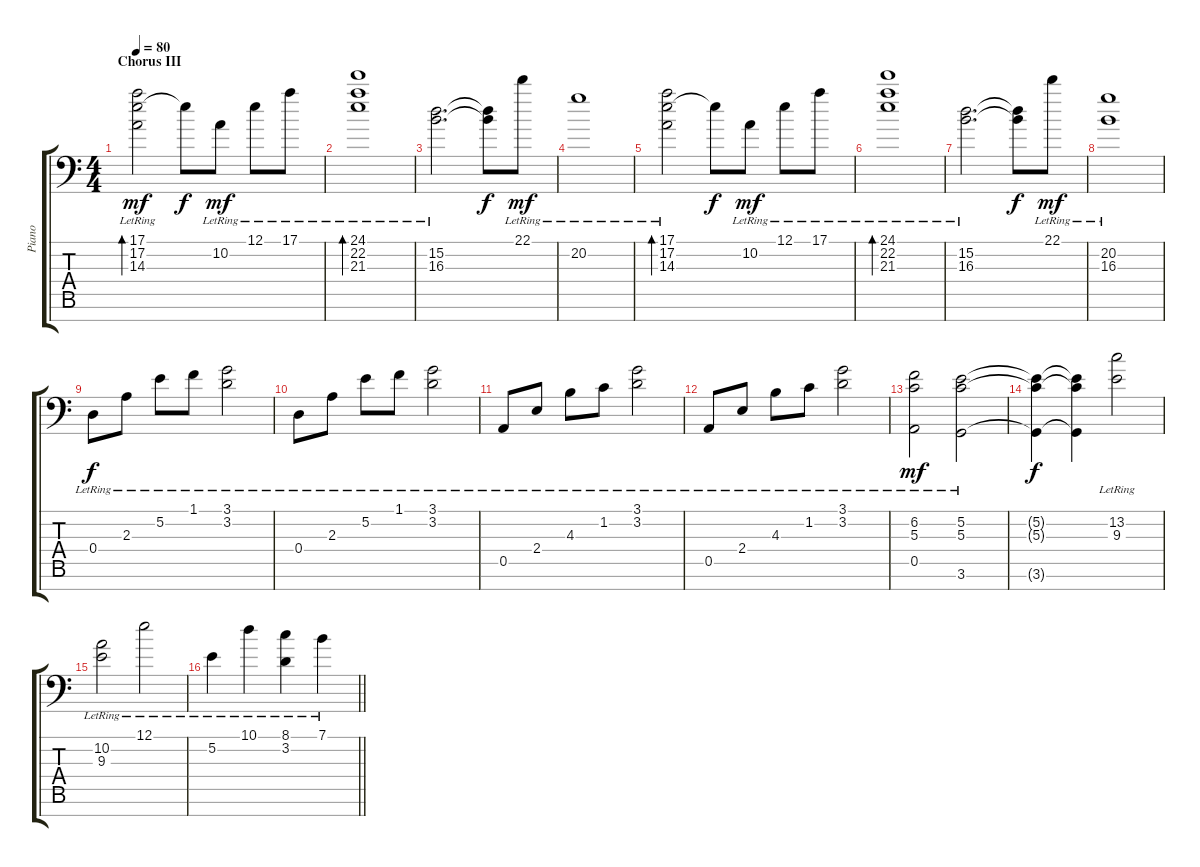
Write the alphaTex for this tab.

\track ("Piano" "Piano") {instrument acousticgrandpiano}
\staff {score tabs}
\tuning (E4 B3 G3 D3 A2 E2 A1) {hide}
\ts (4 4)
\section ("" "Chorus III")
\tempo 80
\clef f4
\ks c
(17.1{lr} 17.2{lr} 14.3{lr}).2{bd 60 dy mf} 17.2{t}.8{dy f} 10.2{lr}.8{dy mf} 12.1{lr}.8 17.1{lr}.8 |
(24.1{lr} 22.2 21.3).1{bd 240} |
(15.2{lr} 16.3{lr}).2{d} (15.2{t} 16.3{t}).8{dy f} 22.1{lr}.8{dy mf} |
20.2{lr}.1 |
(17.1{lr} 17.2{lr} 14.3{lr}).2{bd 120} 17.2{t}.8{dy f} 10.2{lr}.8{dy mf} 12.1{lr}.8 17.1{lr}.8 |
(24.1{lr} 22.2 21.3).1{bd 240} |
(15.2{lr} 16.3{lr}).2{d} (15.2{t} 16.3{t}).8{dy f} 22.1{lr}.8{dy mf} |
(20.2{lr} 16.3).1 |
0.4{lr}.8{dy f} 2.3{lr}.8 5.2{lr}.8 1.1{lr}.8 (3.1{lr} 3.2).2 |
0.4{lr}.8 2.3{lr}.8 5.2{lr}.8 1.1{lr}.8 (3.1{lr} 3.2).2 |
0.5{lr}.8 2.4{lr}.8 4.3{lr}.8 1.2{lr}.8 (3.1{lr} 3.2{lr}).2 |
0.5{lr}.8 2.4{lr}.8 4.3{lr}.8 1.2{lr}.8 (3.1{lr} 3.2{lr}).2 |
(6.2{lr} 5.3{lr} 0.5{lr}).2{dy mf} (5.2{lr} 5.3{lr} 3.6{lr}).2 |
(5.2{t} 5.3{t} 3.6{t}).4{dy f} (5.2{t} 5.3{t} 3.6{t}).4 (13.2{lr} 9.3{lr}).2 |
(10.2{lr} 9.3{lr}).2 12.1{lr}.2 |
\barLineRight lightlight
5.2{lr}.4 10.1{lr}.4 (8.1{lr} 3.2).4 7.1{lr}.4
